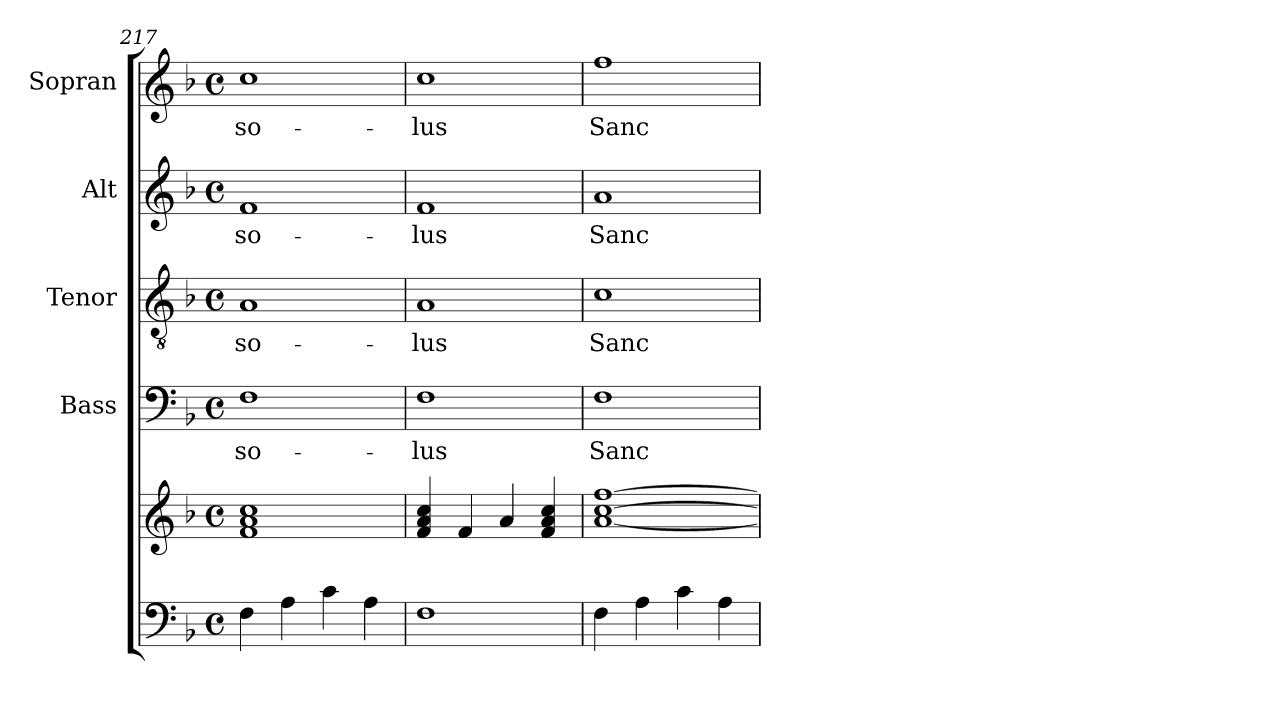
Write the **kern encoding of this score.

**kern	**kern	**kern	**text	**kern	**text	**kern	**text	**kern	**text
*part5	*part5	*part4	*part4	*part3	*part3	*part2	*part2	*part1	*part1
*staff6	*staff5	*staff4	*staff4	*staff3	*staff3	*staff2	*staff2	*staff1	*staff1
*	*	*I"Bass	*	*I"Tenor	*	*I"Alt	*	*I"Sopran	*
*	*	*I'B.	*	*I'T.	*	*I'A.	*	*I'S.	*
*clefF4	*clefG2	*clefF4	*	*clefGv2	*	*clefG2	*	*clefG2	*
*k[b-]	*k[b-]	*k[b-]	*	*k[b-]	*	*k[b-]	*	*k[b-]	*
*F:	*F:	*F:	*	*F:	*	*F:	*	*F:	*
*M4/4	*M4/4	*M4/4	*	*M4/4	*	*M4/4	*	*M4/4	*
*met(c)	*met(c)	*met(c)	*	*met(c)	*	*met(c)	*	*met(c)	*
=217	=217	=217	=217	=217	=217	=217	=217	=217	=217
!	!	!	!LO:LY:b	!	!LO:LY:b	!	!LO:LY:b	!	!LO:LY:b
4F\	1f 1a 1cc	1F	so-	1A	so-	1f	so-	1cc	so-
4A\	.	.	.	.	.	.	.	.	.
4c\	.	.	.	.	.	.	.	.	.
4A\	.	.	.	.	.	.	.	.	.
=218	=218	=218	=218	=218	=218	=218	=218	=218	=218
!	!	!	!LO:LY:b	!	!LO:LY:b	!	!LO:LY:b	!	!LO:LY:b
1F	4f/ 4a/ 4cc/	1F	-lus	1A	-lus	1f	-lus	1cc	-lus
.	4f/	.	.	.	.	.	.	.	.
.	4a/	.	.	.	.	.	.	.	.
.	4f/ 4a/ 4cc/	.	.	.	.	.	.	.	.
=219	=219	=219	=219	=219	=219	=219	=219	=219	=219
!	!	!	!LO:LY:b	!	!LO:LY:b	!	!LO:LY:b	!	!LO:LY:b
4F\	[1a [1cc [1ff	1F	Sanc-	1c	Sanc-	1a	Sanc-	1ff	Sanc-
4A\	.	.	.	.	.	.	.	.	.
4c\	.	.	.	.	.	.	.	.	.
4A\	.	.	.	.	.	.	.	.	.
=	=	=	=	=	=	=	=	=	=
*-	*-	*-	*-	*-	*-	*-	*-	*-	*-
